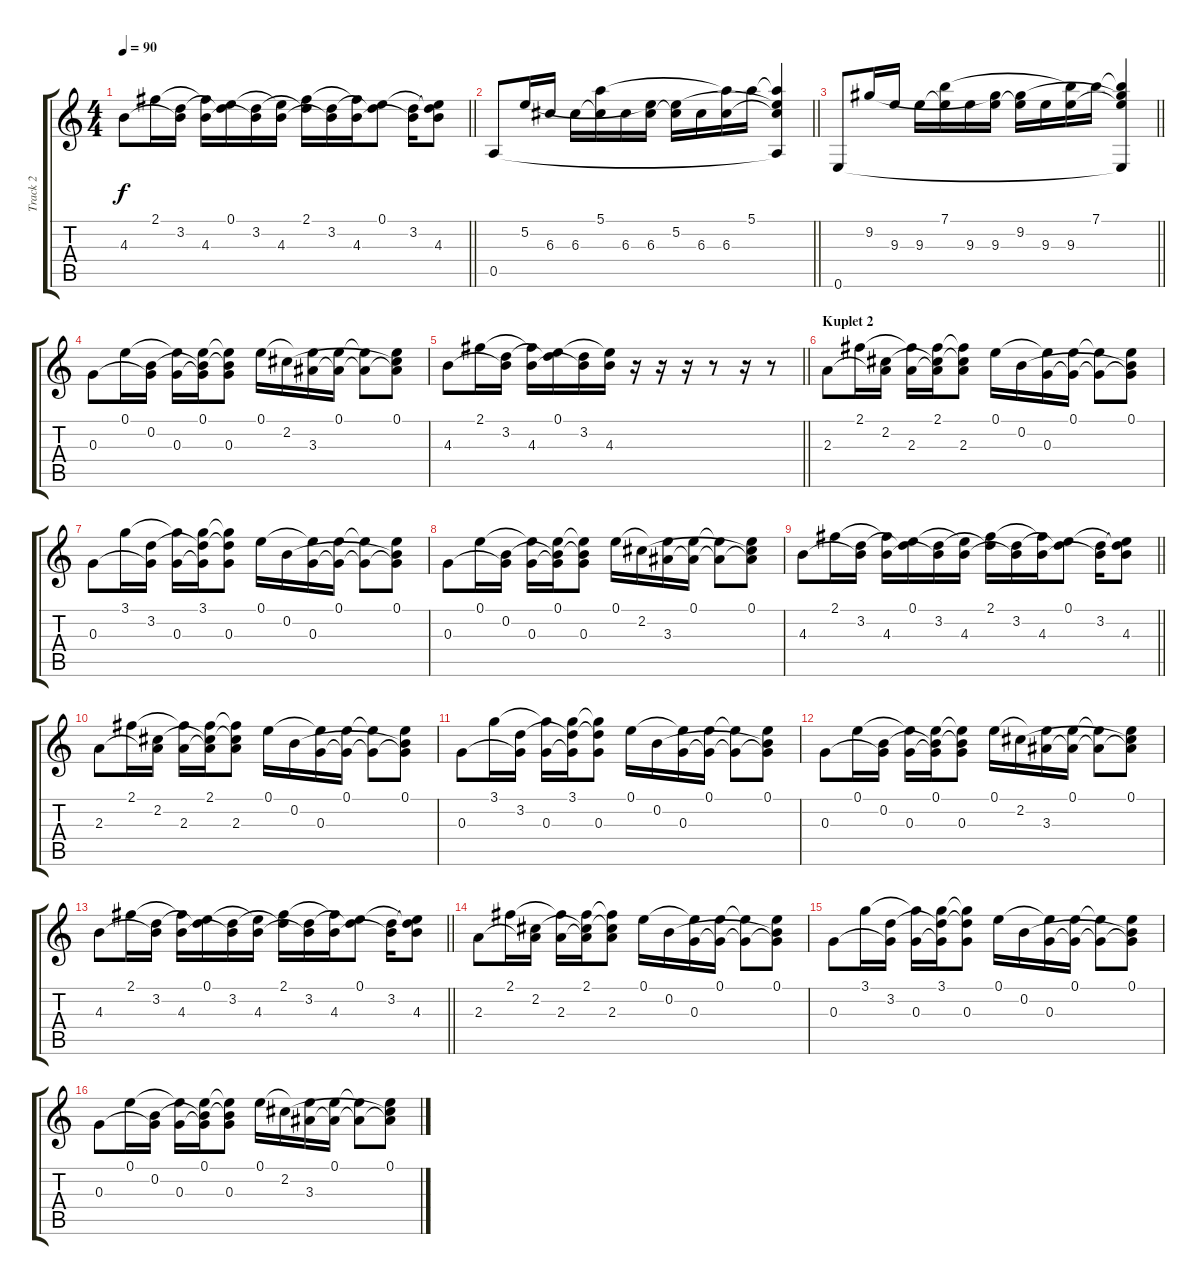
\track ("Track 2" "Track 2") {instrument acousticguitarsteel}
\staff {score tabs}
\tuning (E4 B3 G3 D3 A2 E2) {hide}
\ts (4 4)
\tempo 90
\clef g2
\barLineRight lightlight
\ks c
4.3.8{dy f} 2.1.16 (3.2 4.3{t}).16 (2.1{t} 4.3).16 (0.1 3.2{t}).16 (3.2 4.3{t}).16 (0.1{t} 4.3).16 (2.1 3.2{t}).16 (3.2 4.3{t}).16 (2.1{t} 4.3).16 (0.1 3.2{t}).8 (3.2 4.3{t}).16 (0.1{t} 3.2{t} 4.3).8 |
\barLineRight lightlight
0.5.8 5.2.16 6.3.16 6.3.16 (5.1 6.3{t}).16 6.3.16 (5.2{t} 6.3).16 (5.2 6.3{t}).16 6.3.16 (5.1{t} 6.3).16 5.1.16 (5.1{t} 5.2{t} 6.3{t} 0.5{t}).4 |
\barLineRight lightlight
0.6.8 9.2.16 9.3.16 9.3.16 (7.1 9.3{t}).16 9.3.16 (9.2{t} 9.3).16 (9.2 9.3{t}).16 9.3.16 (7.1{t} 9.3).16 7.1.16 (7.1{t} 9.2{t} 9.3{t} 0.6{t}).4 |
0.3.8 0.1.16 (0.2 0.3{t}).16 (0.1{t} 0.3).16 (0.1 0.2{t} 0.3{t}).16 (0.1{t} 0.2{t} 0.3).8 0.1.16 2.2.16 (0.1{t} 3.3).16 (0.1 3.3{t}).16 (0.1{t} 3.3{t}).8 (0.1 2.2{t} 3.3{t}).8 |
\barLineRight lightlight
4.3.8 2.1.16 (3.2 4.3{t}).16 (2.1{t} 4.3).16 (0.1 3.2{t}).16 (3.2 4.3{t}).16 (0.1{t} 4.3).16 r.16 r.16 r.16 r.8 r.16 r.8 |
\section ("" "Kuplet 2")
2.3.8 2.1.16 (2.2 2.3{t}).16 (2.1{t} 2.3).16 (2.1 2.2{t} 2.3{t}).16 (2.1{t} 2.2{t} 2.3).8 0.1.16 0.2.16 (0.1{t} 0.3).16 (0.1 0.3{t}).16 (0.1{t} 0.3{t}).8 (0.1 0.2{t} 0.3{t}).8 |
0.3.8 3.1.16 (3.2 0.3{t}).16 (3.1{t} 0.3).16 (3.1 3.2{t} 0.3{t}).16 (3.1{t} 3.2{t} 0.3).8 0.1.16 0.2.16 (0.1{t} 0.3).16 (0.1 0.3{t}).16 (0.1{t} 0.3{t}).8 (0.1 0.2{t} 0.3{t}).8 |
0.3.8 0.1.16 (0.2 0.3{t}).16 (0.1{t} 0.3).16 (0.1 0.2{t} 0.3{t}).16 (0.1{t} 0.2{t} 0.3).8 0.1.16 2.2.16 (0.1{t} 3.3).16 (0.1 3.3{t}).16 (0.1{t} 3.3{t}).8 (0.1 2.2{t} 3.3{t}).8 |
\barLineRight lightlight
4.3.8 2.1.16 (3.2 4.3{t}).16 (2.1{t} 4.3).16 (0.1 3.2{t}).16 (3.2 4.3{t}).16 (0.1{t} 4.3).16 (2.1 3.2{t}).16 (3.2 4.3{t}).16 (2.1{t} 4.3).16 (0.1 3.2{t}).8 (3.2 4.3{t}).16 (0.1{t} 3.2{t} 4.3).8 |
2.3.8 2.1.16 (2.2 2.3{t}).16 (2.1{t} 2.3).16 (2.1 2.2{t} 2.3{t}).16 (2.1{t} 2.2{t} 2.3).8 0.1.16 0.2.16 (0.1{t} 0.3).16 (0.1 0.3{t}).16 (0.1{t} 0.3{t}).8 (0.1 0.2{t} 0.3{t}).8 |
0.3.8 3.1.16 (3.2 0.3{t}).16 (3.1{t} 0.3).16 (3.1 3.2{t} 0.3{t}).16 (3.1{t} 3.2{t} 0.3).8 0.1.16 0.2.16 (0.1{t} 0.3).16 (0.1 0.3{t}).16 (0.1{t} 0.3{t}).8 (0.1 0.2{t} 0.3{t}).8 |
0.3.8 0.1.16 (0.2 0.3{t}).16 (0.1{t} 0.3).16 (0.1 0.2{t} 0.3{t}).16 (0.1{t} 0.2{t} 0.3).8 0.1.16 2.2.16 (0.1{t} 3.3).16 (0.1 3.3{t}).16 (0.1{t} 3.3{t}).8 (0.1 2.2{t} 3.3{t}).8 |
\barLineRight lightlight
4.3.8 2.1.16 (3.2 4.3{t}).16 (2.1{t} 4.3).16 (0.1 3.2{t}).16 (3.2 4.3{t}).16 (0.1{t} 4.3).16 (2.1 3.2{t}).16 (3.2 4.3{t}).16 (2.1{t} 4.3).16 (0.1 3.2{t}).8 (3.2 4.3{t}).16 (0.1{t} 3.2{t} 4.3).8 |
2.3.8 2.1.16 (2.2 2.3{t}).16 (2.1{t} 2.3).16 (2.1 2.2{t} 2.3{t}).16 (2.1{t} 2.2{t} 2.3).8 0.1.16 0.2.16 (0.1{t} 0.3).16 (0.1 0.3{t}).16 (0.1{t} 0.3{t}).8 (0.1 0.2{t} 0.3{t}).8 |
0.3.8 3.1.16 (3.2 0.3{t}).16 (3.1{t} 0.3).16 (3.1 3.2{t} 0.3{t}).16 (3.1{t} 3.2{t} 0.3).8 0.1.16 0.2.16 (0.1{t} 0.3).16 (0.1 0.3{t}).16 (0.1{t} 0.3{t}).8 (0.1 0.2{t} 0.3{t}).8 |
0.3.8 0.1.16 (0.2 0.3{t}).16 (0.1{t} 0.3).16 (0.1 0.2{t} 0.3{t}).16 (0.1{t} 0.2{t} 0.3).8 0.1.16 2.2.16 (0.1{t} 3.3).16 (0.1 3.3{t}).16 (0.1{t} 3.3{t}).8 (0.1 2.2{t} 3.3{t}).8
